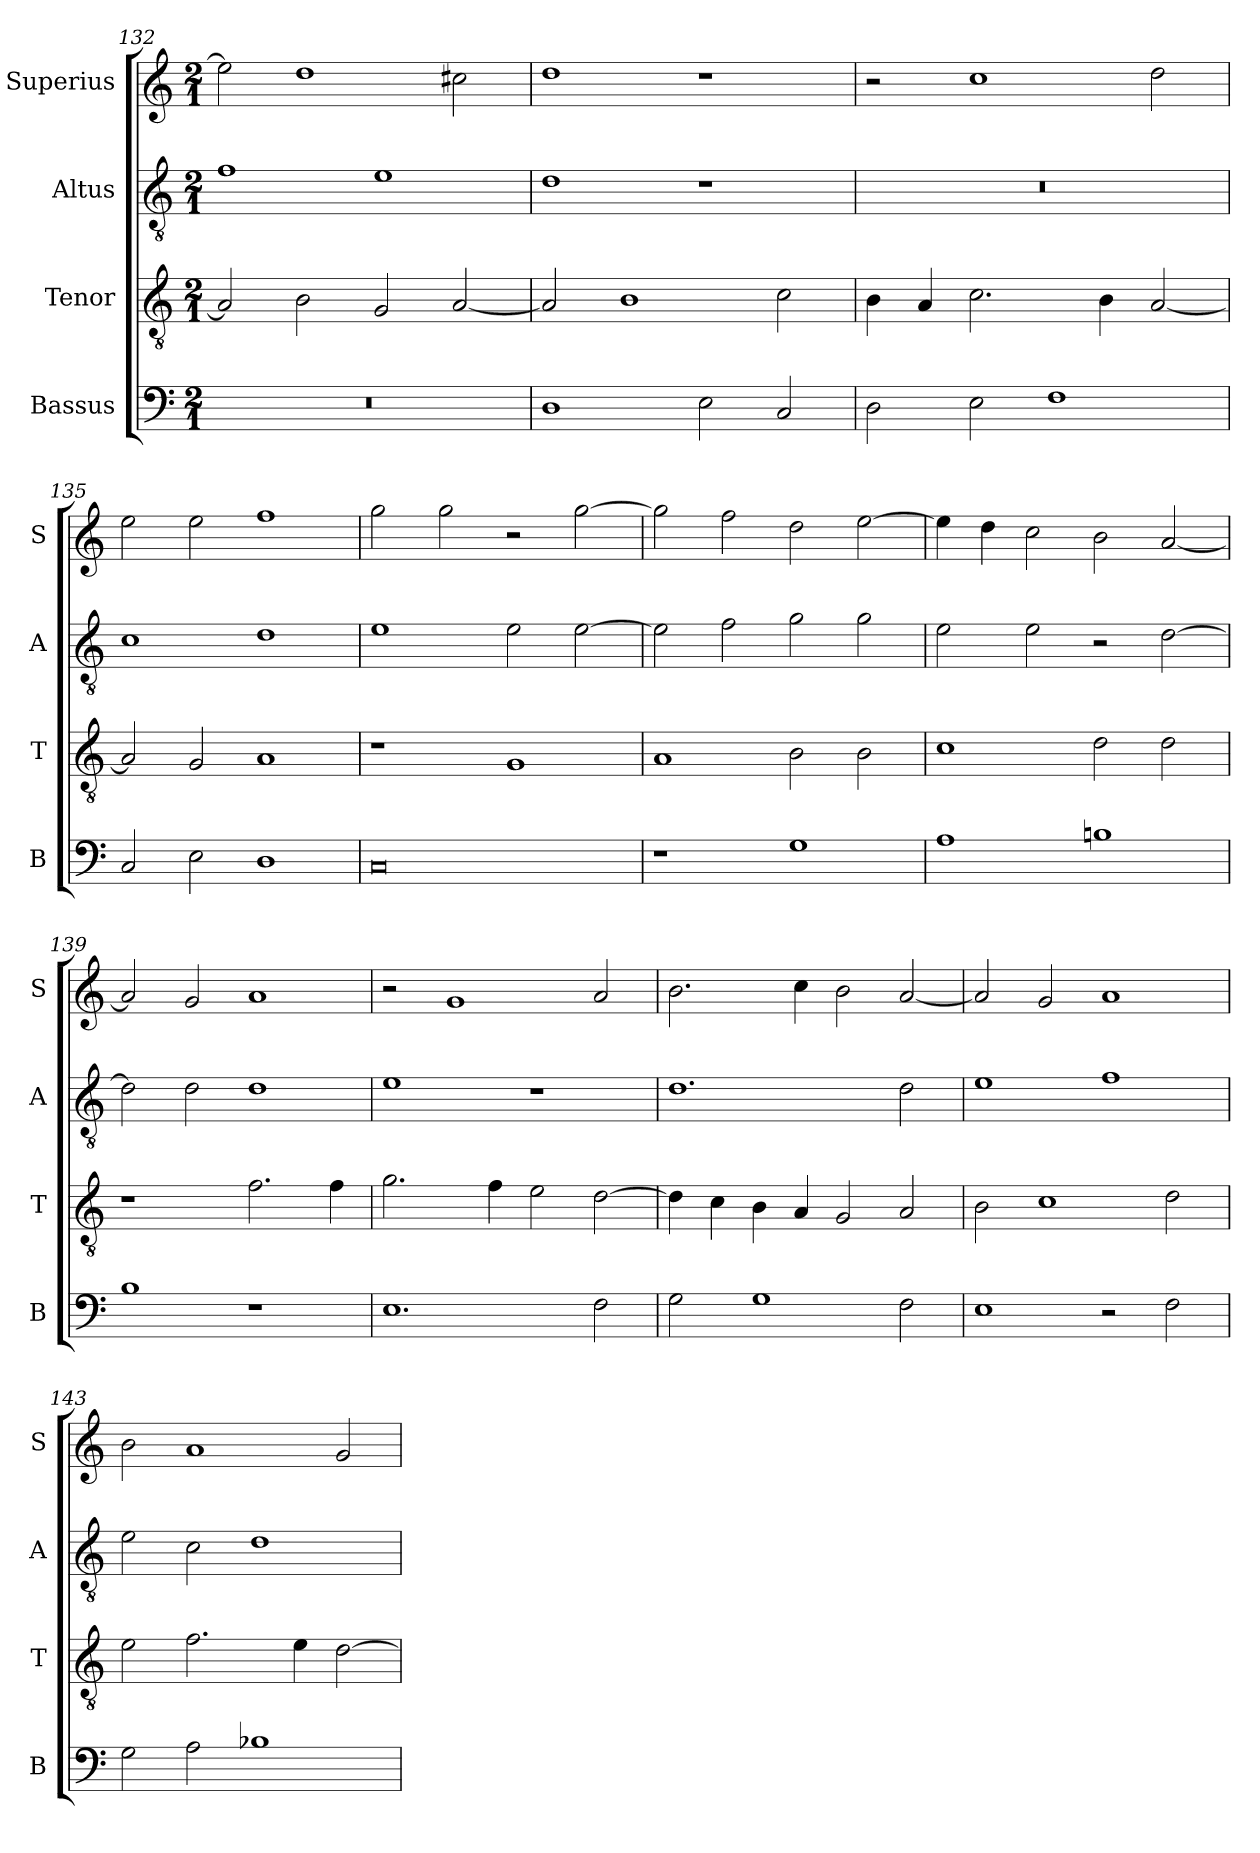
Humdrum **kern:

**kern	**kern	**kern	**kern
*part4	*part3	*part2	*part1
*staff4	*staff3	*staff2	*staff1
*I"Bassus	*I"Tenor	*I"Altus	*I"Superius
*I'B	*I'T	*I'A	*I'S
*clefF4	*clefGv2	*clefGv2	*clefG2
*k[]	*k[]	*k[]	*k[]
*C:	*C:	*C:	*C:
*M2/1	*M2/1	*M2/1	*M2/1
=132	=132	=132	=132
0r	2A]	1f	2ee]
.	2B	.	1dd
.	2G	1e	.
.	[2A	.	2cc#X
=133	=133	=133	=133
1D	2A]	1d	1dd
.	1B	.	.
2E	.	1r	1r
2C	2c	.	.
=134	=134	=134	=134
2D	4B	0r	2r
.	4A	.	.
2E	2.c	.	1cc
1F	.	.	.
.	4B	.	.
.	[2A	.	2dd
=135	=135	=135	=135
2C	2A]	1c	2ee
2E	2G	.	2ee
1D	1A	1d	1ff
=136	=136	=136	=136
0C	1r	1e	2gg
.	.	.	2gg
.	1G	2e	2r
.	.	[2e	[2gg
=137	=137	=137	=137
1r	1A	2e]	2gg]
.	.	2f	2ff
1G	2B	2g	2dd
.	2B	2g	[2ee
=138	=138	=138	=138
1A	1c	2e	4ee]
.	.	.	4dd
.	.	2e	2cc
1Bn	2d	2r	2b
.	2d	[2d	[2a
=139	=139	=139	=139
1B	1r	2d]	2a]
.	.	2d	2g
1r	2.f	1d	1a
.	4f	.	.
=140	=140	=140	=140
1.E	2.g	1e	2r
.	.	.	1g
.	4f	.	.
.	2e	1r	.
2F	[2d	.	2a
=141	=141	=141	=141
2G	4d]	1.d	2.b
.	4c	.	.
1G	4B	.	.
.	4A	.	4cc
.	2G	.	2b
2F	2A	2d	[2a
=142	=142	=142	=142
1E	2B	1e	2a]
.	1c	.	2g
2r	.	1f	1a
2F	2d	.	.
=143	=143	=143	=143
2G	2e	2e	2b
2A	2.f	2c	1a
1B-X	.	1d	.
.	4e	.	.
.	[2d	.	2g
=	=	=	=
*-	*-	*-	*-
